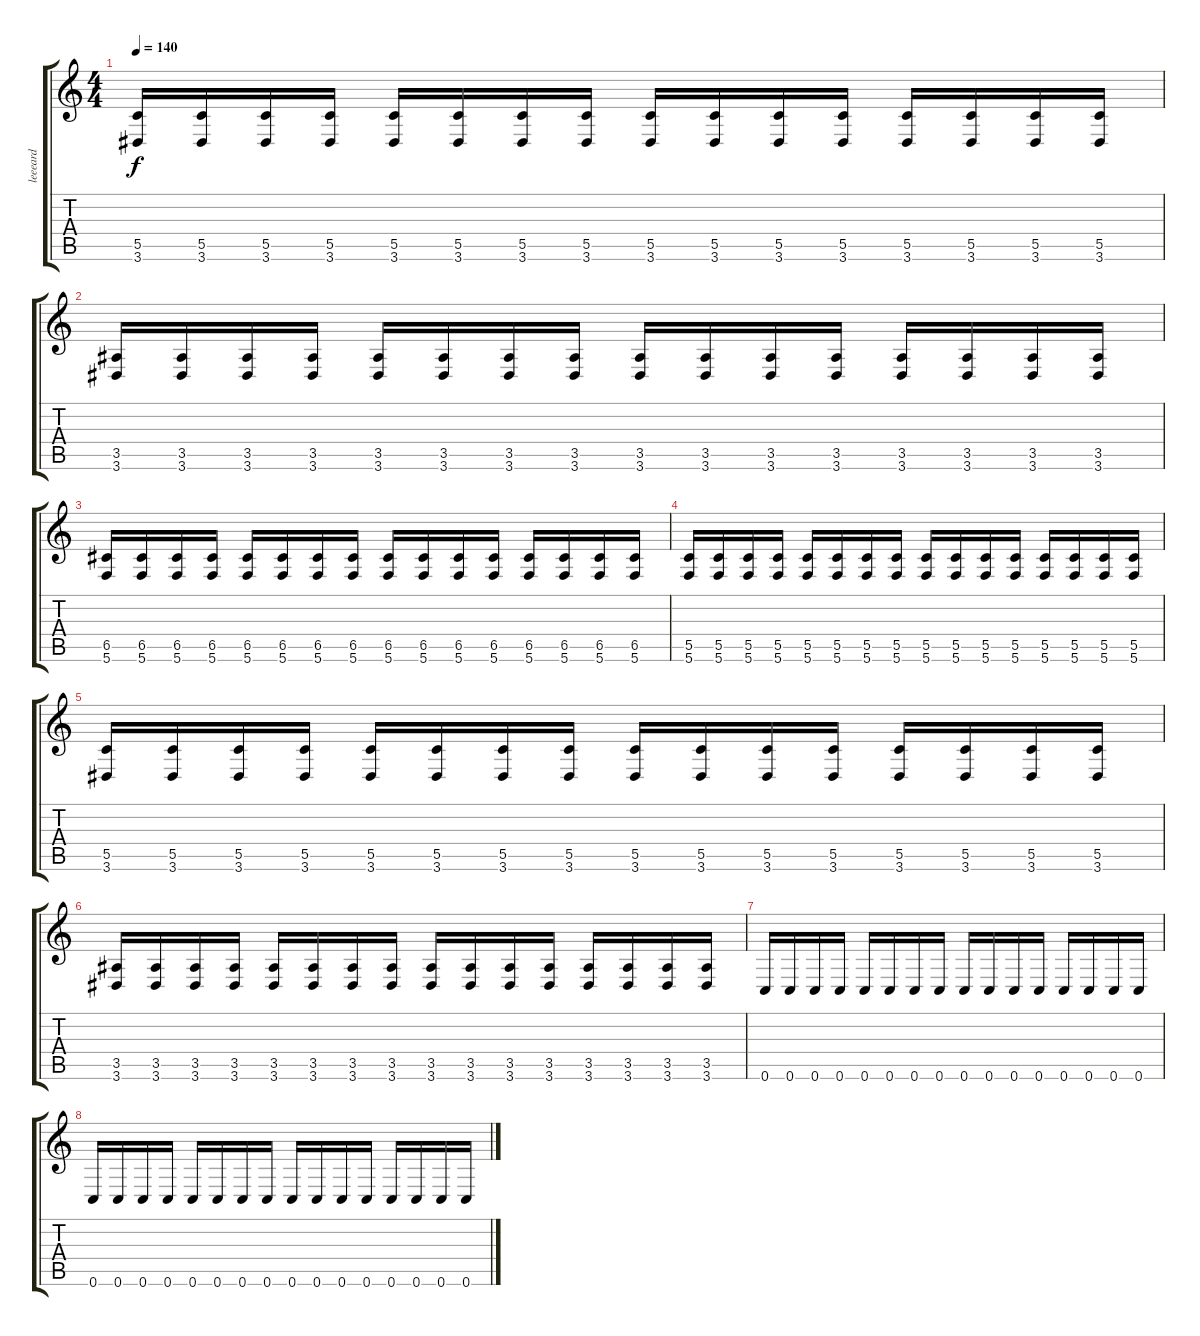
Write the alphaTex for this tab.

\track ("leeeard" "leeeard") {instrument distortionguitar}
\staff {score tabs}
\tuning (D4 A3 F3 C3 G2 C2) {hide}
\ts (4 4)
\tempo 140
\clef g2
\ks c
(5.5 3.6).16{dy f} (5.5 3.6).16 (5.5 3.6).16 (5.5 3.6).16 (5.5 3.6).16 (5.5 3.6).16 (5.5 3.6).16 (5.5 3.6).16 (5.5 3.6).16 (5.5 3.6).16 (5.5 3.6).16 (5.5 3.6).16 (5.5 3.6).16 (5.5 3.6).16 (5.5 3.6).16 (5.5 3.6).16 |
(3.5 3.6).16 (3.5 3.6).16 (3.5 3.6).16 (3.5 3.6).16 (3.5 3.6).16 (3.5 3.6).16 (3.5 3.6).16 (3.5 3.6).16 (3.5 3.6).16 (3.5 3.6).16 (3.5 3.6).16 (3.5 3.6).16 (3.5 3.6).16 (3.5 3.6).16 (3.5 3.6).16 (3.5 3.6).16 |
(6.5 5.6).16 (6.5 5.6).16 (6.5 5.6).16 (6.5 5.6).16 (6.5 5.6).16 (6.5 5.6).16 (6.5 5.6).16 (6.5 5.6).16 (6.5 5.6).16 (6.5 5.6).16 (6.5 5.6).16 (6.5 5.6).16 (6.5 5.6).16 (6.5 5.6).16 (6.5 5.6).16 (6.5 5.6).16 |
(5.5 5.6).16 (5.5 5.6).16 (5.5 5.6).16 (5.5 5.6).16 (5.5 5.6).16 (5.5 5.6).16 (5.5 5.6).16 (5.5 5.6).16 (5.5 5.6).16 (5.5 5.6).16 (5.5 5.6).16 (5.5 5.6).16 (5.5 5.6).16 (5.5 5.6).16 (5.5 5.6).16 (5.5 5.6).16 |
(5.5 3.6).16 (5.5 3.6).16 (5.5 3.6).16 (5.5 3.6).16 (5.5 3.6).16 (5.5 3.6).16 (5.5 3.6).16 (5.5 3.6).16 (5.5 3.6).16 (5.5 3.6).16 (5.5 3.6).16 (5.5 3.6).16 (5.5 3.6).16 (5.5 3.6).16 (5.5 3.6).16 (5.5 3.6).16 |
(3.5 3.6).16 (3.5 3.6).16 (3.5 3.6).16 (3.5 3.6).16 (3.5 3.6).16 (3.5 3.6).16 (3.5 3.6).16 (3.5 3.6).16 (3.5 3.6).16 (3.5 3.6).16 (3.5 3.6).16 (3.5 3.6).16 (3.5 3.6).16 (3.5 3.6).16 (3.5 3.6).16 (3.5 3.6).16 |
0.6.16 0.6.16 0.6.16 0.6.16 0.6.16 0.6.16 0.6.16 0.6.16 0.6.16 0.6.16 0.6.16 0.6.16 0.6.16 0.6.16 0.6.16 0.6.16 |
0.6.16 0.6.16 0.6.16 0.6.16 0.6.16 0.6.16 0.6.16 0.6.16 0.6.16 0.6.16 0.6.16 0.6.16 0.6.16 0.6.16 0.6.16 0.6.16
